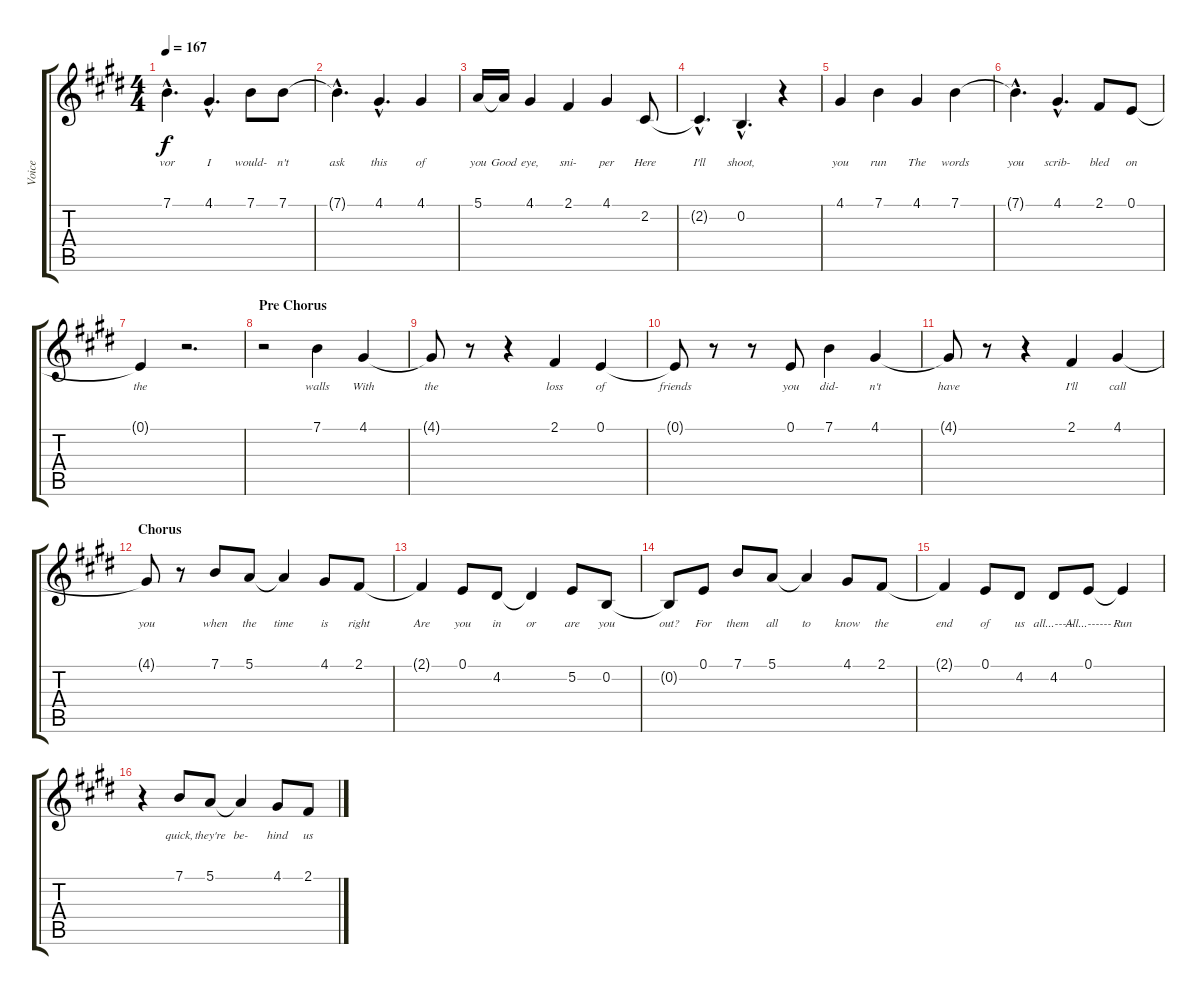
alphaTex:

\track ("Voice" "Voice") {instrument clarinet}
\staff {score tabs}
\tuning (E4 B3 G3 D3 A2 E2) {hide}
\ts (4 4)
\tempo 167
\clef g2
\ks e
7.1{hac}.4{d lyrics (0 "vor") lyrics (1 "") lyrics (2 "") lyrics (3 "") lyrics (4 "") dy f} 4.1{hac}.4{d lyrics (0 "I") lyrics (1 "") lyrics (2 "") lyrics (3 "") lyrics (4 "")} 7.1.8{lyrics (0 "would-") lyrics (1 "") lyrics (2 "") lyrics (3 "") lyrics (4 "")} 7.1.8{lyrics (0 "n't") lyrics (1 "") lyrics (2 "") lyrics (3 "") lyrics (4 "")} |
7.1{hac t}.4{d lyrics (0 "ask") lyrics (1 "") lyrics (2 "") lyrics (3 "") lyrics (4 "")} 4.1{hac}.4{d lyrics (0 "this") lyrics (1 "") lyrics (2 "") lyrics (3 "") lyrics (4 "")} 4.1.4{lyrics (0 "of") lyrics (1 "") lyrics (2 "") lyrics (3 "") lyrics (4 "")} |
5.1.16{lyrics (0 "you") lyrics (1 "") lyrics (2 "") lyrics (3 "") lyrics (4 "")} 5.1{t}.16{lyrics (0 "Good") lyrics (1 "") lyrics (2 "") lyrics (3 "") lyrics (4 "")} 4.1.4{lyrics (0 "eye,") lyrics (1 "") lyrics (2 "") lyrics (3 "") lyrics (4 "")} 2.1.4{lyrics (0 "sni-") lyrics (1 "") lyrics (2 "") lyrics (3 "") lyrics (4 "")} 4.1.4{lyrics (0 "per") lyrics (1 "") lyrics (2 "") lyrics (3 "") lyrics (4 "")} 2.2.8{lyrics (0 "Here") lyrics (1 "") lyrics (2 "") lyrics (3 "") lyrics (4 "")} |
2.2{hac t}.4{d lyrics (0 "I'll") lyrics (1 "") lyrics (2 "") lyrics (3 "") lyrics (4 "")} 0.2{hac}.4{d lyrics (0 "shoot,") lyrics (1 "") lyrics (2 "") lyrics (3 "") lyrics (4 "")} r.4 |
4.1.4{lyrics (0 "you") lyrics (1 "") lyrics (2 "") lyrics (3 "") lyrics (4 "")} 7.1.4{lyrics (0 "run") lyrics (1 "") lyrics (2 "") lyrics (3 "") lyrics (4 "")} 4.1.4{lyrics (0 "The") lyrics (1 "") lyrics (2 "") lyrics (3 "") lyrics (4 "")} 7.1.4{lyrics (0 "words") lyrics (1 "") lyrics (2 "") lyrics (3 "") lyrics (4 "")} |
7.1{hac t}.4{d lyrics (0 "you") lyrics (1 "") lyrics (2 "") lyrics (3 "") lyrics (4 "")} 4.1{hac}.4{d lyrics (0 "scrib-") lyrics (1 "") lyrics (2 "") lyrics (3 "") lyrics (4 "")} 2.1.8{lyrics (0 "bled") lyrics (1 "") lyrics (2 "") lyrics (3 "") lyrics (4 "")} 0.1.8{lyrics (0 "on") lyrics (1 "") lyrics (2 "") lyrics (3 "") lyrics (4 "")} |
0.1{t}.4{lyrics (0 "the") lyrics (1 "") lyrics (2 "") lyrics (3 "") lyrics (4 "")} r.2{d} |
\section ("" "Pre Chorus")
r.2 7.1.4{lyrics (0 "walls") lyrics (1 "") lyrics (2 "") lyrics (3 "") lyrics (4 "")} 4.1.4{lyrics (0 "With") lyrics (1 "") lyrics (2 "") lyrics (3 "") lyrics (4 "")} |
4.1{t}.8{lyrics (0 "the") lyrics (1 "") lyrics (2 "") lyrics (3 "") lyrics (4 "")} r.8 r.4 2.1.4{lyrics (0 "loss") lyrics (1 "") lyrics (2 "") lyrics (3 "") lyrics (4 "")} 0.1.4{lyrics (0 "of") lyrics (1 "") lyrics (2 "") lyrics (3 "") lyrics (4 "")} |
0.1{t}.8{lyrics (0 "friends") lyrics (1 "") lyrics (2 "") lyrics (3 "") lyrics (4 "")} r.8 r.8 0.1.8{lyrics (0 "you") lyrics (1 "") lyrics (2 "") lyrics (3 "") lyrics (4 "")} 7.1.4{lyrics (0 "did-") lyrics (1 "") lyrics (2 "") lyrics (3 "") lyrics (4 "")} 4.1.4{lyrics (0 "n't") lyrics (1 "") lyrics (2 "") lyrics (3 "") lyrics (4 "")} |
4.1{t}.8{lyrics (0 "have") lyrics (1 "") lyrics (2 "") lyrics (3 "") lyrics (4 "")} r.8 r.4 2.1.4{lyrics (0 "I'll") lyrics (1 "") lyrics (2 "") lyrics (3 "") lyrics (4 "")} 4.1.4{lyrics (0 "call") lyrics (1 "") lyrics (2 "") lyrics (3 "") lyrics (4 "")} |
\section ("" "Chorus")
4.1{t}.8{lyrics (0 "you") lyrics (1 "") lyrics (2 "") lyrics (3 "") lyrics (4 "")} r.8 7.1.8{lyrics (0 "when") lyrics (1 "") lyrics (2 "") lyrics (3 "") lyrics (4 "")} 5.1.8{lyrics (0 "the") lyrics (1 "") lyrics (2 "") lyrics (3 "") lyrics (4 "")} 5.1{t}.4{lyrics (0 "time") lyrics (1 "") lyrics (2 "") lyrics (3 "") lyrics (4 "")} 4.1.8{lyrics (0 "is") lyrics (1 "") lyrics (2 "") lyrics (3 "") lyrics (4 "")} 2.1.8{lyrics (0 "right") lyrics (1 "") lyrics (2 "") lyrics (3 "") lyrics (4 "")} |
2.1{t}.4{lyrics (0 "Are") lyrics (1 "") lyrics (2 "") lyrics (3 "") lyrics (4 "")} 0.1.8{lyrics (0 "you") lyrics (1 "") lyrics (2 "") lyrics (3 "") lyrics (4 "")} 4.2.8{lyrics (0 "in") lyrics (1 "") lyrics (2 "") lyrics (3 "") lyrics (4 "")} 4.2{t}.4{lyrics (0 "or") lyrics (1 "") lyrics (2 "") lyrics (3 "") lyrics (4 "")} 5.2.8{lyrics (0 "are") lyrics (1 "") lyrics (2 "") lyrics (3 "") lyrics (4 "")} 0.2.8{lyrics (0 "you") lyrics (1 "") lyrics (2 "") lyrics (3 "") lyrics (4 "")} |
0.2{t}.8{lyrics (0 "out?") lyrics (1 "") lyrics (2 "") lyrics (3 "") lyrics (4 "")} 0.1.8{lyrics (0 "For") lyrics (1 "") lyrics (2 "") lyrics (3 "") lyrics (4 "")} 7.1.8{lyrics (0 "them") lyrics (1 "") lyrics (2 "") lyrics (3 "") lyrics (4 "")} 5.1.8{lyrics (0 "all") lyrics (1 "") lyrics (2 "") lyrics (3 "") lyrics (4 "")} 5.1{t}.4{lyrics (0 "to") lyrics (1 "") lyrics (2 "") lyrics (3 "") lyrics (4 "")} 4.1.8{lyrics (0 "know") lyrics (1 "") lyrics (2 "") lyrics (3 "") lyrics (4 "")} 2.1.8{lyrics (0 "the") lyrics (1 "") lyrics (2 "") lyrics (3 "") lyrics (4 "")} |
2.1{t}.4{lyrics (0 "end") lyrics (1 "") lyrics (2 "") lyrics (3 "") lyrics (4 "")} 0.1.8{lyrics (0 "of") lyrics (1 "") lyrics (2 "") lyrics (3 "") lyrics (4 "")} 4.2.8{lyrics (0 "us") lyrics (1 "") lyrics (2 "") lyrics (3 "") lyrics (4 "")} 4.2.8{lyrics (0 "all...-----") lyrics (1 "") lyrics (2 "") lyrics (3 "") lyrics (4 "")} 0.1.8{lyrics (0 "All...------") lyrics (1 "") lyrics (2 "") lyrics (3 "") lyrics (4 "")} 0.1{t}.4{lyrics (0 "Run") lyrics (1 "") lyrics (2 "") lyrics (3 "") lyrics (4 "")} |
r.4 7.1.8{lyrics (0 "quick,") lyrics (1 "") lyrics (2 "") lyrics (3 "") lyrics (4 "")} 5.1.8{lyrics (0 "they're") lyrics (1 "") lyrics (2 "") lyrics (3 "") lyrics (4 "")} 5.1{t}.4{lyrics (0 "be-") lyrics (1 "") lyrics (2 "") lyrics (3 "") lyrics (4 "")} 4.1.8{lyrics (0 "hind") lyrics (1 "") lyrics (2 "") lyrics (3 "") lyrics (4 "")} 2.1.8{lyrics (0 "us") lyrics (1 "") lyrics (2 "") lyrics (3 "") lyrics (4 "")}
